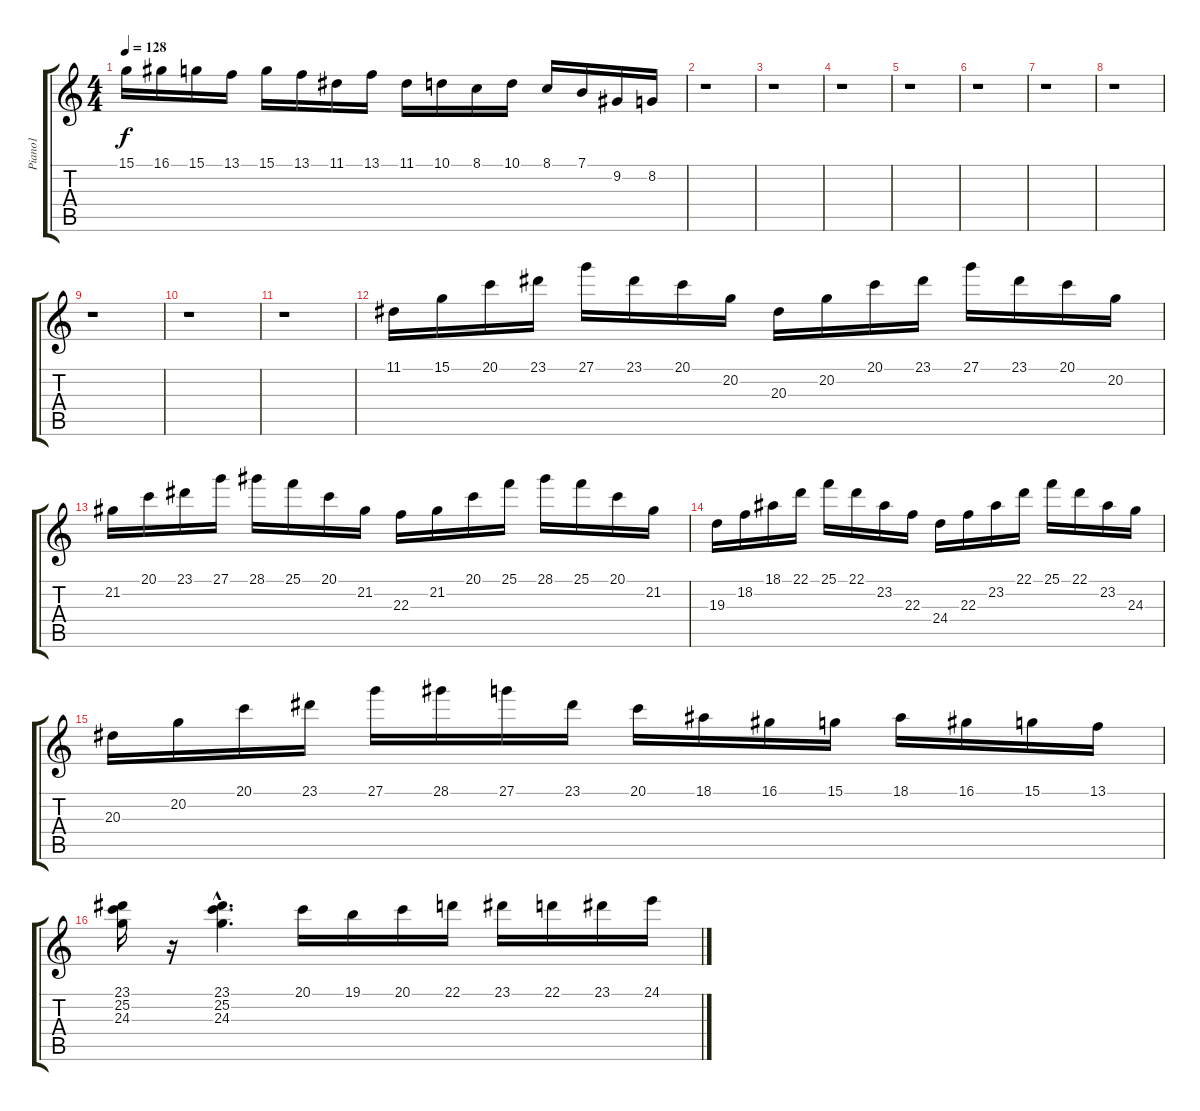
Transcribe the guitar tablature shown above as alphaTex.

\track ("Piano1" "Piano1") {instrument acousticgrandpiano}
\staff {score tabs}
\tuning (E4 B3 G3 D3 A2 E2) {hide}
\ts (4 4)
\tempo 128
\clef g2
\ks c
15.1.16{dy f} 16.1.16 15.1.16 13.1.16 15.1.16 13.1.16 11.1.16 13.1.16 11.1.16 10.1.16 8.1.16 10.1.16 8.1.16 7.1.16 9.2.16 8.2.16 |
r.1 |
r.1 |
r.1 |
r.1 |
r.1 |
r.1 |
r.1 |
r.1 |
r.1 |
r.1 |
11.1.16 15.1.16 20.1.16 23.1.16 27.1.16 23.1.16 20.1.16 20.2.16 20.3.16 20.2.16 20.1.16 23.1.16 27.1.16 23.1.16 20.1.16 20.2.16 |
21.2.16 20.1.16 23.1.16 27.1.16 28.1.16 25.1.16 20.1.16 21.2.16 22.3.16 21.2.16 20.1.16 25.1.16 28.1.16 25.1.16 20.1.16 21.2.16 |
19.3.16 18.2.16 18.1.16 22.1.16 25.1.16 22.1.16 23.2.16 22.3.16 24.4.16 22.3.16 23.2.16 22.1.16 25.1.16 22.1.16 23.2.16 24.3.16 |
20.3.16 20.2.16 20.1.16 23.1.16 27.1.16 28.1.16 27.1.16 23.1.16 20.1.16 18.1.16 16.1.16 15.1.16 18.1.16 16.1.16 15.1.16 13.1.16 |
(23.1 25.2 24.3).16 r.16 (23.1{hac} 25.2{hac} 24.3{hac}).4{d} 20.1.16 19.1.16 20.1.16 22.1.16 23.1.16 22.1.16 23.1.16 24.1.16
